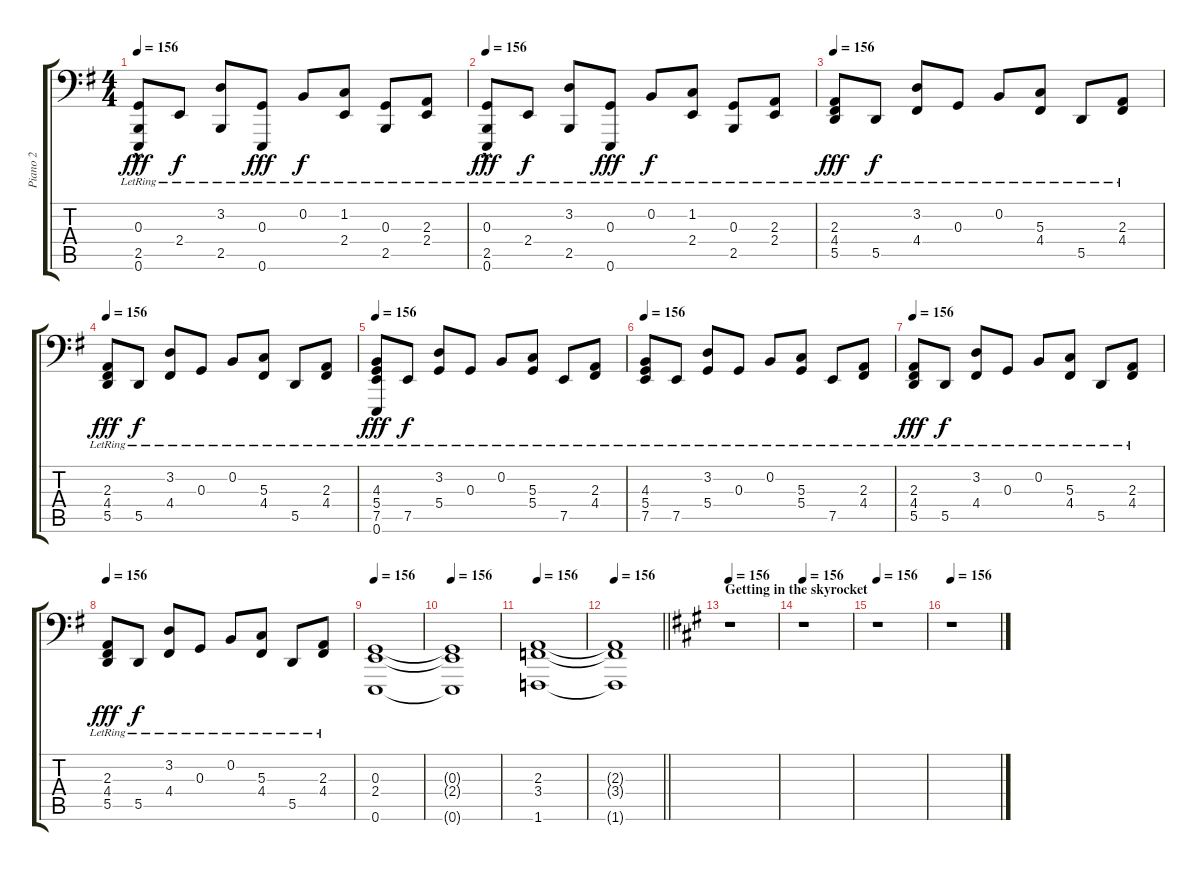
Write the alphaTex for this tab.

\track ("Piano 2" "Piano 2") {instrument acousticgrandpiano}
\staff {score tabs}
\tuning (E3 B2 G2 D2 A1 E1) {hide}
\ts (4 4)
\tempo 156
\clef f4
\ks g
(0.3{lr} 2.5{lr} 0.6{hac lr}).8{dy fff} 2.4{lr}.8{dy f} (3.2{lr} 2.5{lr}).8 (0.3{lr} 0.6).8{dy fff} 0.2{lr}.8{dy f} (1.2{lr} 2.4{lr}).8 (0.3{lr} 2.5{lr}).8 (2.3{lr} 2.4{lr}).8 |
\tempo 156
(0.3{lr} 2.5{lr} 0.6{hac lr}).8{dy fff} 2.4{lr}.8{dy f} (3.2{lr} 2.5{lr}).8 (0.3{lr} 0.6).8{dy fff} 0.2{lr}.8{dy f} (1.2{lr} 2.4{lr}).8 (0.3{lr} 2.5{lr}).8 (2.3{lr} 2.4{lr}).8 |
\tempo 156
(2.3{lr} 4.4{lr} 5.5{lr}).8{dy fff} 5.5{lr}.8{dy f} (3.2{lr} 4.4{lr}).8 0.3{lr}.8 0.2{lr}.8 (5.3{lr} 4.4{lr}).8 5.5{lr}.8 (2.3{lr} 4.4{lr}).8 |
\tempo 156
(2.3{lr} 4.4{lr} 5.5{lr}).8{dy fff} 5.5{lr}.8{dy f} (3.2{lr} 4.4{lr}).8 0.3{lr}.8 0.2{lr}.8 (5.3{lr} 4.4{lr}).8 5.5{lr}.8 (2.3{lr} 4.4{lr}).8 |
\tempo 156
(4.3{lr} 5.4 7.5 0.6).8{dy fff} 7.5{lr}.8{dy f} (3.2{lr} 5.4{lr}).8 0.3{lr}.8 0.2{lr}.8 (5.3{lr} 5.4{lr}).8 7.5{lr}.8 (2.3{lr} 4.4{lr}).8 |
\tempo 156
(4.3{lr} 5.4 7.5).8 7.5{lr}.8 (3.2{lr} 5.4{lr}).8 0.3{lr}.8 0.2{lr}.8 (5.3{lr} 5.4{lr}).8 7.5{lr}.8 (2.3{lr} 4.4{lr}).8 |
\tempo 156
(2.3{lr} 4.4{lr} 5.5{lr}).8{dy fff} 5.5{lr}.8{dy f} (3.2{lr} 4.4{lr}).8 0.3{lr}.8 0.2{lr}.8 (5.3{lr} 4.4{lr}).8 5.5{lr}.8 (2.3{lr} 4.4{lr}).8 |
\tempo 156
(2.3{lr} 4.4{lr} 5.5{lr}).8{dy fff} 5.5{lr}.8{dy f} (3.2{lr} 4.4{lr}).8 0.3{lr}.8 0.2{lr}.8 (5.3{lr} 4.4{lr}).8 5.5{lr}.8 (2.3{lr} 4.4{lr}).8 |
\tempo 156
(0.3 2.4 0.6).1 |
\tempo 156
(0.3{t} 2.4{t} 0.6{t}).1 |
\tempo 156
(2.3 3.4 1.6).1 |
\tempo 156
\barLineRight lightlight
(2.3{t} 3.4{t} 1.6{t}).1 |
\section ("" "Getting in the skyrocket")
\tempo 156
\ks f#minor
r.1 |
\tempo 156
r.1 |
\tempo 156
r.1 |
\tempo 156
r.1
